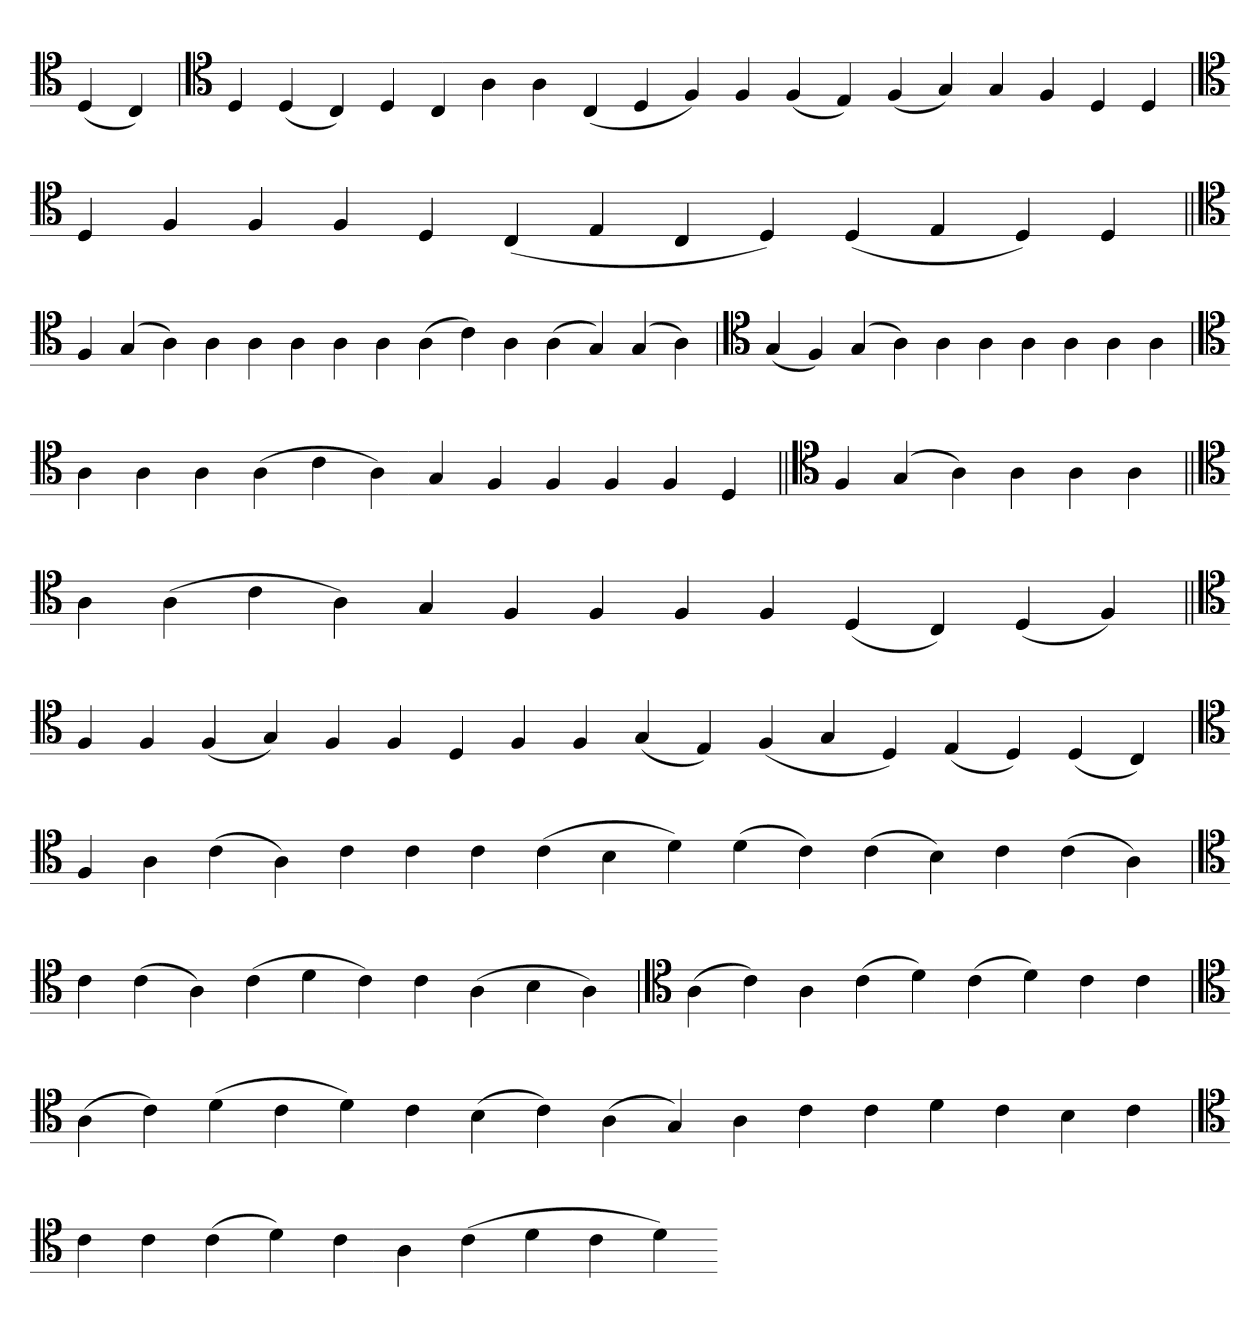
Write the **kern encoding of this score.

**kern
*part1
*staff1
*clefC4
=
(4D
4C)
='
*clefC4
4D
(4D
4C)
4D
4C
4A
4A
(4C
4D
4F)
4F
(4F
4E)
(4F
4G)
4G
4F
4D
4D
=`
*clefC4
4D
4F
4F
4F
4D
(4C
4E
4C
4D)
(4D
4E
4D)
4D
=||
*clefC4
4F
(4G
4A)
4A
4A
4A
4A
4A
(4A
4c)
4A
(4A
4G)
(4G
4A)
=
*clefC4
(4G
4F)
(4G
4A)
4A
4A
4A
4A
4A
4A
=`
*clefC4
4A
4A
4A
(4A
4c
4A)
4G
4F
4F
4F
4F
4D
=||
*clefC4
4F
(4G
4A)
4A
4A
4A
=||
*clefC4
4A
(4A
4c
4A)
4G
4F
4F
4F
4F
(4D
4C)
(4D
4F)
=||
*clefC4
4F
4F
(4F
4G)
4F
4F
4D
4F
4F
(4G
4E)
(4F
4G
4D)
(4E
4D)
(4D
4C)
='
*clefC4
4F
4A
(4c
4A)
4c
4c
4c
(4c
4B
4d)
(4d
4c)
(4c
4B)
4c
(4c
4A)
=`
*clefC4
4c
(4c
4A)
(4c
4d
4c)
4c
(4A
4B
4A)
=
*clefC4
(4A
4c)
4A
(4c
4d)
(4c
4d)
4c
4c
=`
*clefC4
(4A
4c)
(4d
4c
4d)
4c
(4B
4c)
(4A
4G)
4A
4c
4c
4d
4c
4B
4c
='
*clefC4
4c
4c
(4c
4d)
4c
4A
(4c
4d
4c
4d)
=-
*-
